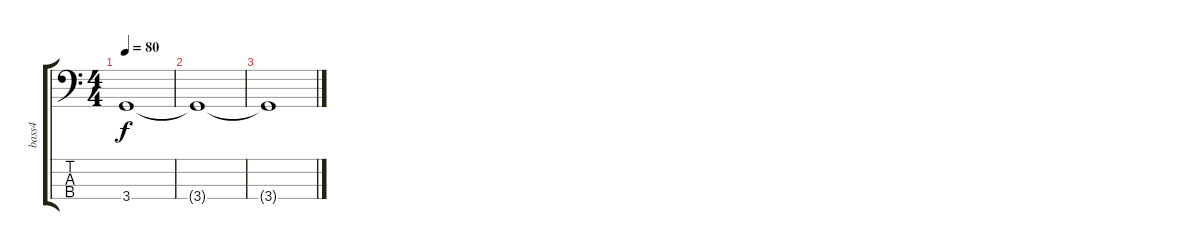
\track ("bass4" "bass4") {instrument electricbasspick}
\staff {score tabs}
\tuning (G2 D2 A1 E1) {hide}
\ts (4 4)
\tempo 80
\clef f4
\ks c
3.4{t}.1{dy f} |
3.4{t}.1 |
3.4{t}.1{volume 0}
